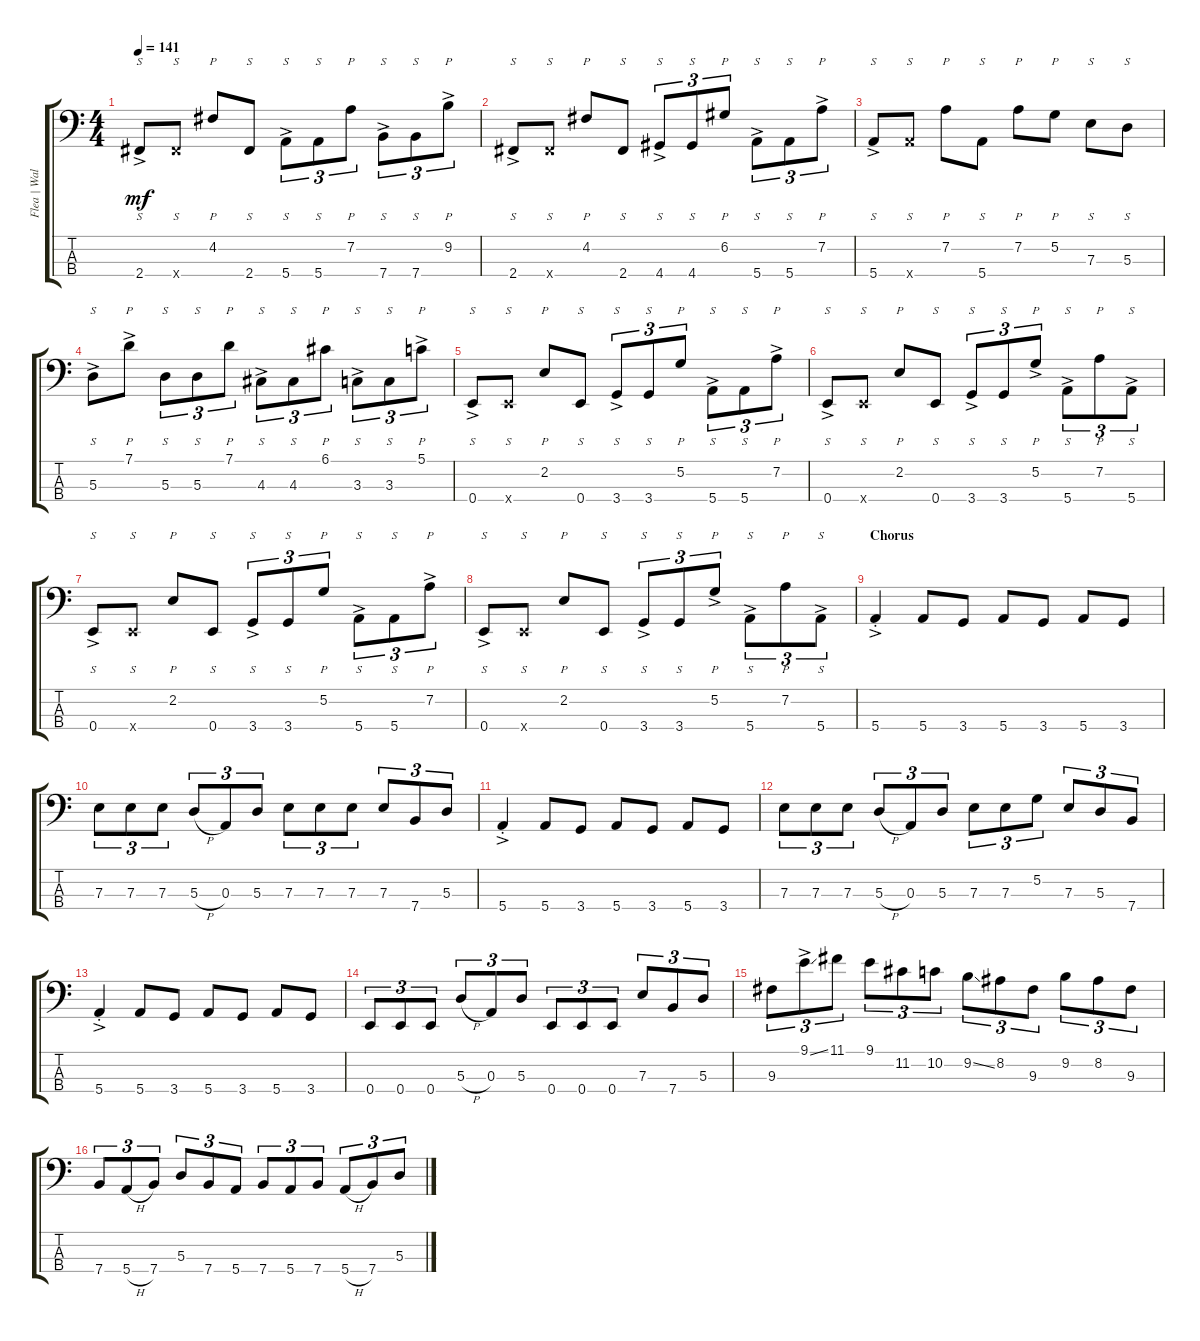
\track ("Flea | Wal Mk II | Bass" "Flea | Wal") {instrument electricbassfinger}
\staff {score tabs}
\tuning (G2 D2 A1 E1) {hide}
\ts (4 4)
\tempo 141
\clef f4
\ks c
2.4{ac}.8{s dy mf} 2.4{x}.8{s} 4.2.8{p} 2.4.8{s} 5.4{ac}.8{s tu (3 2)} 5.4.8{s tu (3 2)} 7.2.8{p tu (3 2)} 7.4{ac}.8{s tu (3 2)} 7.4.8{s tu (3 2)} 9.2{ac}.8{p tu (3 2)} |
2.4{ac}.8{s} 2.4{x}.8{s} 4.2.8{p} 2.4.8{s} 4.4{ac}.8{s tu (3 2)} 4.4.8{s tu (3 2)} 6.2.8{p tu (3 2)} 5.4{ac}.8{s tu (3 2)} 5.4.8{s tu (3 2)} 7.2{ac}.8{p tu (3 2)} |
5.4{ac}.8{s} 5.4{x}.8{s} 7.2.8{p} 5.4.8{s} 7.2.8{p} 5.2.8{p} 7.3.8{s} 5.3.8{s} |
5.3{ac}.8{s} 7.1{ac}.8{p} 5.3.8{s tu (3 2)} 5.3.8{s tu (3 2)} 7.1.8{p tu (3 2)} 4.3{ac}.8{s tu (3 2)} 4.3.8{s tu (3 2)} 6.1.8{p tu (3 2)} 3.3{ac}.8{s tu (3 2)} 3.3.8{s tu (3 2)} 5.1{ac}.8{p tu (3 2)} |
0.4{ac}.8{s} 0.4{x}.8{s} 2.2.8{p} 0.4.8{s} 3.4{ac}.8{s tu (3 2)} 3.4.8{s tu (3 2)} 5.2.8{p tu (3 2)} 5.4{ac}.8{s tu (3 2)} 5.4.8{s tu (3 2)} 7.2{ac}.8{p tu (3 2)} |
0.4{ac}.8{s} 0.4{x}.8{s} 2.2.8{p} 0.4.8{s} 3.4{ac}.8{s tu (3 2)} 3.4.8{s tu (3 2)} 5.2{ac}.8{p tu (3 2)} 5.4{ac}.8{s tu (3 2)} 7.2.8{p tu (3 2)} 5.4{ac}.8{s tu (3 2)} |
0.4{ac}.8{s} 0.4{x}.8{s} 2.2.8{p} 0.4.8{s} 3.4{ac}.8{s tu (3 2)} 3.4.8{s tu (3 2)} 5.2.8{p tu (3 2)} 5.4{ac}.8{s tu (3 2)} 5.4.8{s tu (3 2)} 7.2{ac}.8{p tu (3 2)} |
0.4{ac}.8{s} 0.4{x}.8{s} 2.2.8{p} 0.4.8{s} 3.4{ac}.8{s tu (3 2)} 3.4.8{s tu (3 2)} 5.2{ac}.8{p tu (3 2)} 5.4{ac}.8{s tu (3 2)} 7.2.8{p tu (3 2)} 5.4{ac}.8{s tu (3 2)} |
\section ("" "Chorus")
5.4{ac st}.4 5.4.8 3.4.8 5.4.8 3.4.8 5.4.8 3.4.8 |
7.3.8{tu (3 2)} 7.3.8{tu (3 2)} 7.3.8{tu (3 2)} 5.3{h}.8{tu (3 2)} 0.3.8{tu (3 2)} 5.3.8{tu (3 2)} 7.3.8{tu (3 2)} 7.3.8{tu (3 2)} 7.3.8{tu (3 2)} 7.3.8{tu (3 2)} 7.4.8{tu (3 2)} 5.3.8{tu (3 2)} |
5.4{ac st}.4 5.4.8 3.4.8 5.4.8 3.4.8 5.4.8 3.4.8 |
7.3.8{tu (3 2)} 7.3.8{tu (3 2)} 7.3.8{tu (3 2)} 5.3{h}.8{tu (3 2)} 0.3.8{tu (3 2)} 5.3.8{tu (3 2)} 7.3.8{tu (3 2)} 7.3.8{tu (3 2)} 5.2.8{tu (3 2)} 7.3.8{tu (3 2)} 5.3.8{tu (3 2)} 7.4.8{tu (3 2)} |
5.4{ac st}.4 5.4.8 3.4.8 5.4.8 3.4.8 5.4.8 3.4.8 |
0.4.8{tu (3 2)} 0.4.8{tu (3 2)} 0.4.8{tu (3 2)} 5.3{h}.8{tu (3 2)} 0.3.8{tu (3 2)} 5.3.8{tu (3 2)} 0.4.8{tu (3 2)} 0.4.8{tu (3 2)} 0.4.8{tu (3 2)} 7.3.8{tu (3 2)} 7.4.8{tu (3 2)} 5.3.8{tu (3 2)} |
9.3.8{tu (3 2)} 9.1{ss ac}.8{tu (3 2)} 11.1.8{tu (3 2)} 9.1.8{tu (3 2)} 11.2.8{tu (3 2)} 10.2.8{tu (3 2)} 9.2{ss}.8{tu (3 2)} 8.2.8{tu (3 2)} 9.3.8{tu (3 2)} 9.2.8{tu (3 2)} 8.2.8{tu (3 2)} 9.3.8{tu (3 2)} |
7.4.8{tu (3 2)} 5.4{h}.8{tu (3 2)} 7.4.8{tu (3 2)} 5.3.8{tu (3 2)} 7.4.8{tu (3 2)} 5.4.8{tu (3 2)} 7.4.8{tu (3 2)} 5.4.8{tu (3 2)} 7.4.8{tu (3 2)} 5.4{h}.8{tu (3 2)} 7.4.8{tu (3 2)} 5.3.8{tu (3 2)}
